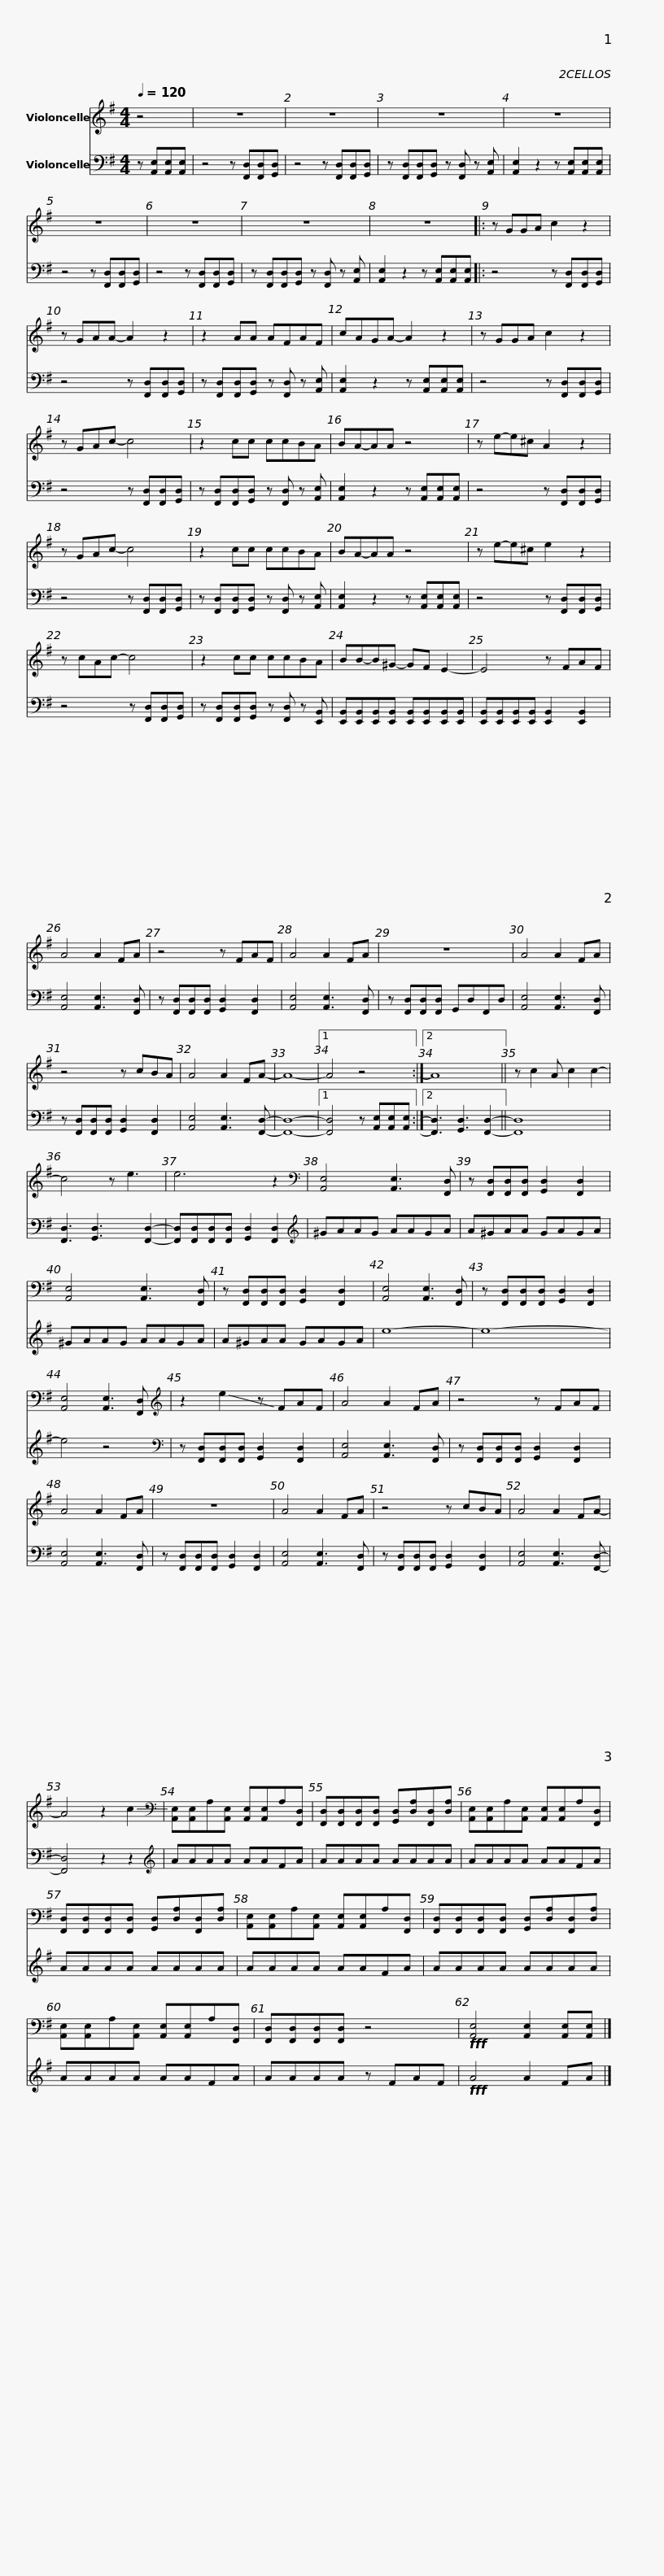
X:1
%%score 1 2
L:1/8
Q:1/4=120
M:4/4
I:linebreak $
K:G
V:1 treble
V:2 bass
V:1
 z4 | z8 | z8 | z8 | z8 | %5
 z8 |$ z8 | z8 | z8 |: z GGA c2 z2 | %10
 z GAA- A2 z2 |$ z2 AA AFAF | cAGA- A2 z2 | z GGA c2 z2 | z GAc- c4 | %15
 z2 cc ccBA |$ BA-AA z4 | z e-e^c A2 z2 | z GAc- c4 | z2 cc ccBA | %20
 BA-AA z4 |$ z e-e^c e2 z2 | z cAc- c4 | z2 cc ccBA | BB-B^G- GF E2- |$ %25
 E4 z FAF | A4 A2 FA | z4 z FAF | A4 A2 FA | z8 | %30
 A4 A2 FA |$ z4 z cBA | A4 A2 FA- | A8- |1 A4 z4 :|2 %35
 A8 || z c2 A c2 c2- | c4 z e3 |$ e6 z2 |[K:bass] [A,,E,]4 [A,,E,]3 [F,,D,] | %40
 z [F,,D,][F,,D,][F,,D,] [G,,D,]2 [F,,D,]2 | [A,,E,]4 [A,,E,]3 [F,,D,] | z [F,,D,][F,,D,][F,,D,] [G,,D,]2 [F,,D,]2 |$ [A,,E,]4 [A,,E,]3 [F,,D,] | z [F,,D,][F,,D,][F,,D,] [G,,D,]2 [F,,D,]2 | %45
 [A,,E,]4 [A,,E,]3 [F,,D,] |[K:treble] z2 !-(!e2 z !-)!FAF | A4 A2 FA | z4 z FAF | A4 A2 FA |$ %50
 z8 | A4 A2 FA | z4 z cBA | A4 A2 FA- | A4 z2 !-(!c2 | %55
[K:bass] !-)![A,,E,][A,,E,]A,[A,,E,] [A,,E,][A,,E,]A,[F,,D,] |$ [F,,D,][F,,D,][F,,D,][F,,D,] [G,,D,][D,A,][F,,D,][D,A,] | [A,,E,][A,,E,]A,[A,,E,] [A,,E,][A,,E,]A,[F,,D,] | [F,,D,][F,,D,][F,,D,][F,,D,] [G,,D,][D,A,][F,,D,][D,A,] | [A,,E,][A,,E,]A,[A,,E,] [A,,E,][A,,E,]A,[F,,D,] | %60
 [F,,D,][F,,D,][F,,D,][F,,D,] [G,,D,][D,A,][F,,D,][D,A,] |$ [A,,E,][A,,E,]A,[A,,E,] [A,,E,][A,,E,]A,[F,,D,] | [F,,D,][F,,D,][F,,D,][F,,D,] z4 |!fff! [A,,E,]4 [A,,E,]2 [A,,E,][A,,E,] |] %64
V:2
 z [A,,E,][A,,E,][A,,E,] | z4 z [F,,D,][F,,D,][G,,D,] | z4 z [F,,D,][F,,D,][G,,D,] | z [F,,D,][F,,D,][G,,D,] z [F,,D,] z [A,,E,] | [A,,E,]2 z2 z [A,,E,][A,,E,][A,,E,] | %5
 z4 z [F,,D,][F,,D,][G,,D,] |$ z4 z [F,,D,][F,,D,][G,,D,] | z [F,,D,][F,,D,][G,,D,] z [F,,D,] z [A,,E,] | [A,,E,]2 z2 z [A,,E,][A,,E,][A,,E,] |: z4 z [F,,D,][F,,D,][G,,D,] | %10
 z4 z [F,,D,][F,,D,][G,,D,] |$ z [F,,D,][F,,D,][G,,D,] z [F,,D,] z [A,,E,] | [A,,E,]2 z2 z [A,,E,][A,,E,][A,,E,] | z4 z [F,,D,][F,,D,][G,,D,] | z4 z [F,,D,][F,,D,][G,,D,] | %15
 z [F,,D,][F,,D,][G,,D,] z [F,,D,] z [A,,E,] |$ [A,,E,]2 z2 z [A,,E,][A,,E,][A,,E,] | z4 z [F,,D,][F,,D,][G,,D,] | z4 z [F,,D,][F,,D,][G,,D,] | z [F,,D,][F,,D,][G,,D,] z [F,,D,] z [A,,E,] | %20
 [A,,E,]2 z2 z [A,,E,][A,,E,][A,,E,] |$ z4 z [F,,D,][F,,D,][G,,D,] | z4 z [F,,D,][F,,D,][G,,D,] | z [F,,D,][F,,D,][G,,D,] z [F,,D,] z [E,,B,,] | [E,,B,,][E,,B,,][E,,B,,][E,,B,,] [E,,B,,][E,,B,,][E,,B,,][E,,B,,] |$ %25
 [E,,B,,][E,,B,,][E,,B,,][E,,B,,] [E,,B,,]2 [E,,B,,]2 | [A,,E,]4 [A,,E,]3 [F,,D,] | z [F,,D,][F,,D,][F,,D,] [G,,D,]2 [F,,D,]2 | [A,,E,]4 [A,,E,]3 [F,,D,] | z [F,,D,][F,,D,][F,,D,] G,,D,F,,D, | %30
 [A,,E,]4 [A,,E,]3 [F,,D,] |$ z [F,,D,][F,,D,][F,,D,] [G,,D,]2 [F,,D,]2 | [A,,E,]4 [A,,E,]3 [F,,D,]- | [F,,D,]8- |1 [F,,D,]4 z [A,,E,][A,,E,][A,,E,] :|2 %35
 [F,,D,]3 [G,,D,]3 [F,,D,]2- || [F,,D,]8 | [F,,D,]3 [G,,D,]3 [F,,D,]2- |$ [F,,D,][F,,D,][F,,D,][F,,D,] [G,,D,]2 [F,,D,]2 |[K:treble] ^GAAG AAGA | %40
 A^GAA GAGA | ^GAAG AAGA | A^GAA GAGA |$ e8- | e8- | %45
 e4 z4 |[K:bass] z [F,,D,][F,,D,][F,,D,] [G,,D,]2 [F,,D,]2 | [A,,E,]4 [A,,E,]3 [F,,D,] | z [F,,D,][F,,D,][F,,D,] [G,,D,]2 [F,,D,]2 | [A,,E,]4 [A,,E,]3 [F,,D,] |$ %50
 z [F,,D,][F,,D,][F,,D,] [G,,D,]2 [F,,D,]2 | [A,,E,]4 [A,,E,]3 [F,,D,] | z [F,,D,][F,,D,][F,,D,] [G,,D,]2 [F,,D,]2 | [A,,E,]4 [A,,E,]3 [F,,D,]- | [F,,D,]4 z2 z2 | %55
[K:treble] AAAA AAFA |$ AAAA AAAA | AAAA AAFA | AAAA AAAA | AAAA AAFA | %60
 AAAA AAAA |$ AAAA AAFA | AAAA z FAF |!fff! A4 A2 FA |] %64
